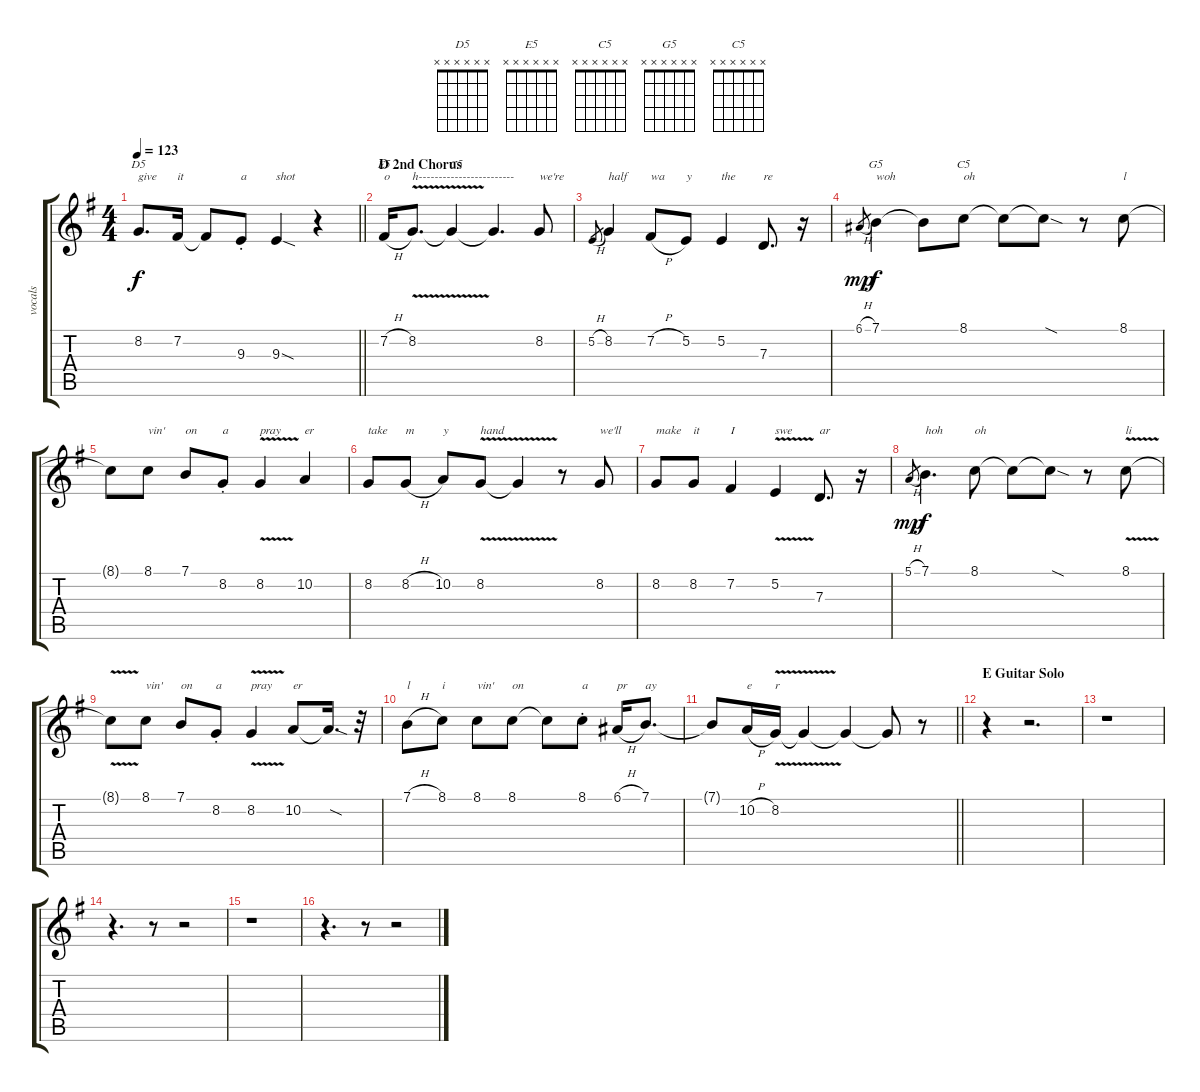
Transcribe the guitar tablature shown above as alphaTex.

\track ("vocals" "vocals") {instrument synthbrass1}
\staff {score tabs}
\tuning (E4 B3 G3 D3 A2 E2) {hide}
\chord ("D5" x x x x x x)
\chord ("E5" x x x x x x)
\chord ("   C5" x x x x x x)
\chord ("G5" x x x x x x)
\chord ("C5" x x x x x x)
\ts (4 4)
\tempo 123
\clef g2
\barLineRight lightlight
\ks g
8.2.8{d ch "D5" txt "give" dy f} 7.2.16{txt "it"} 7.2{t}.8 9.3{st}.8{txt "a"} 9.3{sod}.4{txt "shot"} r.4 |
\section ("" "D 2nd Chorus")
7.2{h}.16{ch "E5" txt "o"} 8.2{v}.8{d txt "h------------------------"} 8.2{t}.4{ch "   C5"} 8.2{t}.4{d} 8.2.8{txt "we're"} |
5.2{h}.8{gr} 8.2.4{txt "half"} 7.2{h}.8{txt "wa"} 5.2.8{txt "y"} 5.2.4{txt "the"} 7.3.8{d txt "re"} r.16 |
6.1{h}.8{gr dy mp} 7.1.4{ch "G5" txt "woh" dy f} 7.1{t}.8 8.1.8{ch "C5" txt "oh"} 8.1{t}.8 8.1{sod t}.8 r.8 8.1.8{txt "l"} |
8.1{t}.8 8.1.8{txt "vin'"} 7.1.8{txt "on"} 8.2{st}.8{txt "a"} 8.2{v}.4{txt "pray"} 10.2.4{txt "er"} |
8.2.8{txt "take"} 8.2{h}.8{txt "m"} 10.2.8{txt "y"} 8.2{v}.8{txt "hand"} 8.2{t}.4 r.8 8.2.8{txt "we'll"} |
8.2.8{txt "make"} 8.2.8{txt "it"} 7.2.4{txt "I"} 5.2{v}.4{txt "swe"} 7.3.8{d txt "ar"} r.16 |
5.1{h}.8{gr dy mp} 7.1.4{d txt "hoh" dy f} 8.1.8{txt "oh"} 8.1{t}.8 8.1{sod t}.8 r.8 8.1{v}.8{txt "li"} |
8.1{t}.8 8.1.8{txt "vin'"} 7.1.8{txt "on"} 8.2{st}.8{txt "a"} 8.2{v}.4{txt "pray"} 10.2.8{txt "er"} 10.2{sod t}.16{d} r.32 |
7.1{h}.8{txt "l"} 8.1.8{txt "i"} 8.1.8{txt "vin'"} 8.1.8{txt "on"} 8.1{t}.8 8.1{st}.8{txt "a"} 6.1{h}.16{txt "pr"} 7.1.8{d txt "ay"} |
\barLineRight lightlight
7.1{t}.8 10.2{h}.16{txt "e"} 8.2{v}.16{txt "r"} 8.2{t}.4 8.2{t}.4 8.2{t}.8 r.8 |
\section ("" "E Guitar Solo")
r.4 r.2{d} |
r.1 |
r.4{d} r.8 r.2 |
r.1 |
r.4{d} r.8 r.2
